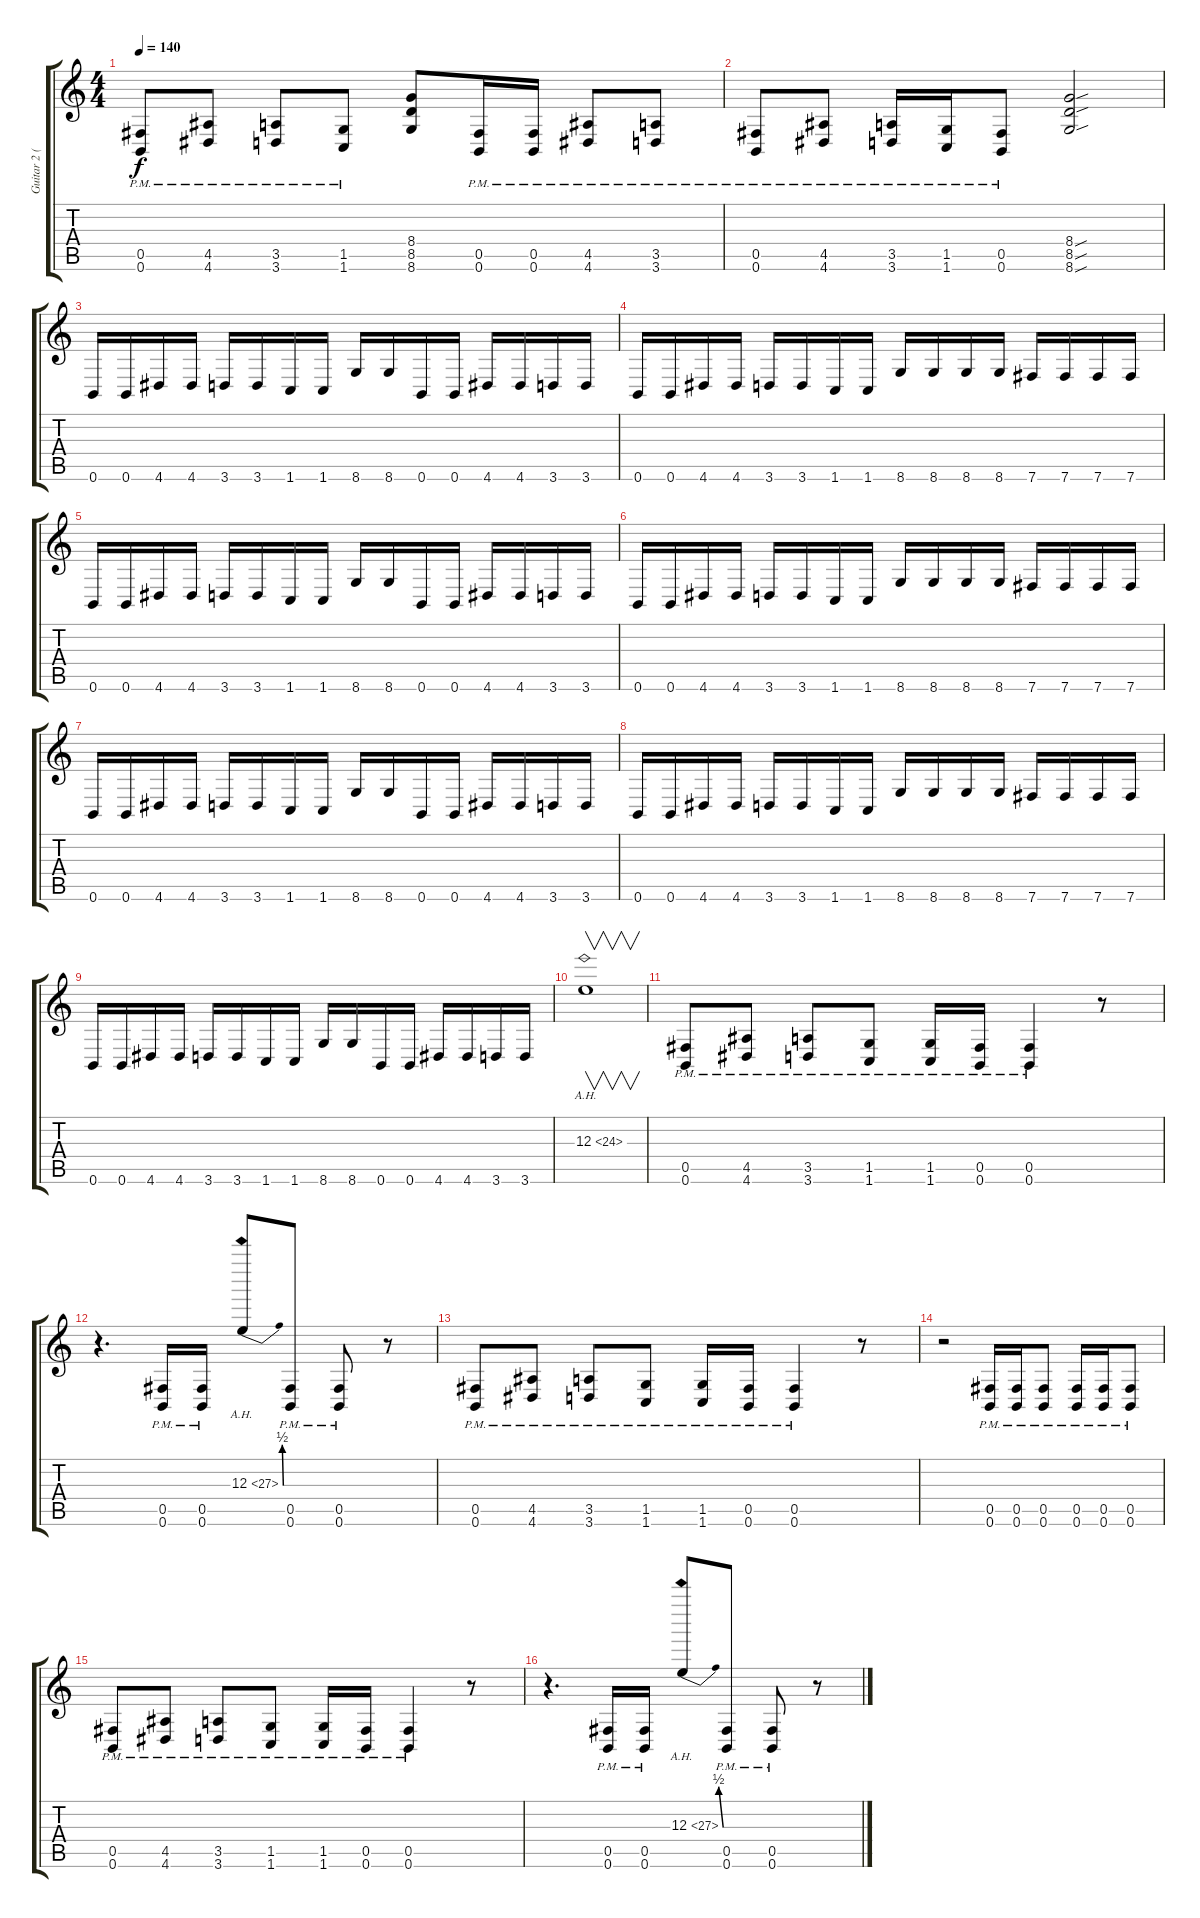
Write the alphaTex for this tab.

\track ("Guitar 2 (Left)" "Guitar 2 (") {instrument overdrivenguitar}
\staff {score tabs}
\tuning (Db4 Ab3 E3 B2 Gb2 B1) {hide}
\ts (4 4)
\tempo 140
\clef g2
\ks c
(0.5{pm} 0.6{pm}).8{dy f} (4.5{pm} 4.6{pm}).8 (3.5{pm} 3.6{pm}).8 (1.5{pm} 1.6{pm}).8 (8.4 8.5 8.6).8 (0.5{pm} 0.6{pm}).16 (0.5{pm} 0.6{pm}).16 (4.5{pm} 4.6{pm}).8 (3.5{pm} 3.6{pm}).8 |
(0.5{pm} 0.6{pm}).8 (4.5{pm} 4.6{pm}).8 (3.5{pm} 3.6{pm}).16 (1.5{pm} 1.6{pm}).16 (0.5{pm} 0.6{pm}).8 (8.4{sou} 8.5{sou} 8.6{sou}).2 |
0.6.16 0.6.16 4.6.16 4.6.16 3.6.16 3.6.16 1.6.16 1.6.16 8.6.16 8.6.16 0.6.16 0.6.16 4.6.16 4.6.16 3.6.16 3.6.16 |
0.6.16 0.6.16 4.6.16 4.6.16 3.6.16 3.6.16 1.6.16 1.6.16 8.6.16 8.6.16 8.6.16 8.6.16 7.6.16 7.6.16 7.6.16 7.6.16 |
0.6.16 0.6.16 4.6.16 4.6.16 3.6.16 3.6.16 1.6.16 1.6.16 8.6.16 8.6.16 0.6.16 0.6.16 4.6.16 4.6.16 3.6.16 3.6.16 |
0.6.16 0.6.16 4.6.16 4.6.16 3.6.16 3.6.16 1.6.16 1.6.16 8.6.16 8.6.16 8.6.16 8.6.16 7.6.16 7.6.16 7.6.16 7.6.16 |
0.6.16 0.6.16 4.6.16 4.6.16 3.6.16 3.6.16 1.6.16 1.6.16 8.6.16 8.6.16 0.6.16 0.6.16 4.6.16 4.6.16 3.6.16 3.6.16 |
0.6.16 0.6.16 4.6.16 4.6.16 3.6.16 3.6.16 1.6.16 1.6.16 8.6.16 8.6.16 8.6.16 8.6.16 7.6.16 7.6.16 7.6.16 7.6.16 |
0.6.16 0.6.16 4.6.16 4.6.16 3.6.16 3.6.16 1.6.16 1.6.16 8.6.16 8.6.16 0.6.16 0.6.16 4.6.16 4.6.16 3.6.16 3.6.16 |
12.3{ah 12}.1{v} |
(0.5{pm} 0.6{pm}).8 (4.5{pm} 4.6{pm}).8 (3.5{pm} 3.6{pm}).8 (1.5{pm} 1.6{pm}).8 (1.5{pm} 1.6{pm}).16 (0.5{pm} 0.6{pm}).16 (0.5{pm} 0.6{pm}).4 r.8 |
r.4{d} (0.5 0.6{pm}).16 (0.5 0.6{pm}).16 12.3{be (bend 0 0 60 2) ah 15}.8 (0.5 0.6{pm}).8 (0.5 0.6{pm}).8 r.8 |
(0.5{pm} 0.6{pm}).8 (4.5{pm} 4.6{pm}).8 (3.5{pm} 3.6{pm}).8 (1.5{pm} 1.6{pm}).8 (1.5{pm} 1.6{pm}).16 (0.5{pm} 0.6{pm}).16 (0.5{pm} 0.6{pm}).4 r.8 |
r.2 (0.5 0.6{pm}).16 (0.5 0.6{pm}).16 (0.5 0.6{pm}).8 (0.5 0.6{pm}).16 (0.5 0.6{pm}).16 (0.5 0.6{pm}).8 |
(0.5{pm} 0.6{pm}).8 (4.5{pm} 4.6{pm}).8 (3.5{pm} 3.6{pm}).8 (1.5{pm} 1.6{pm}).8 (1.5{pm} 1.6{pm}).16 (0.5{pm} 0.6{pm}).16 (0.5{pm} 0.6{pm}).4 r.8 |
r.4{d} (0.5 0.6{pm}).16 (0.5 0.6{pm}).16 12.3{be (bend 0 0 60 2) ah 15}.8 (0.5 0.6{pm}).8 (0.5 0.6{pm}).8 r.8
